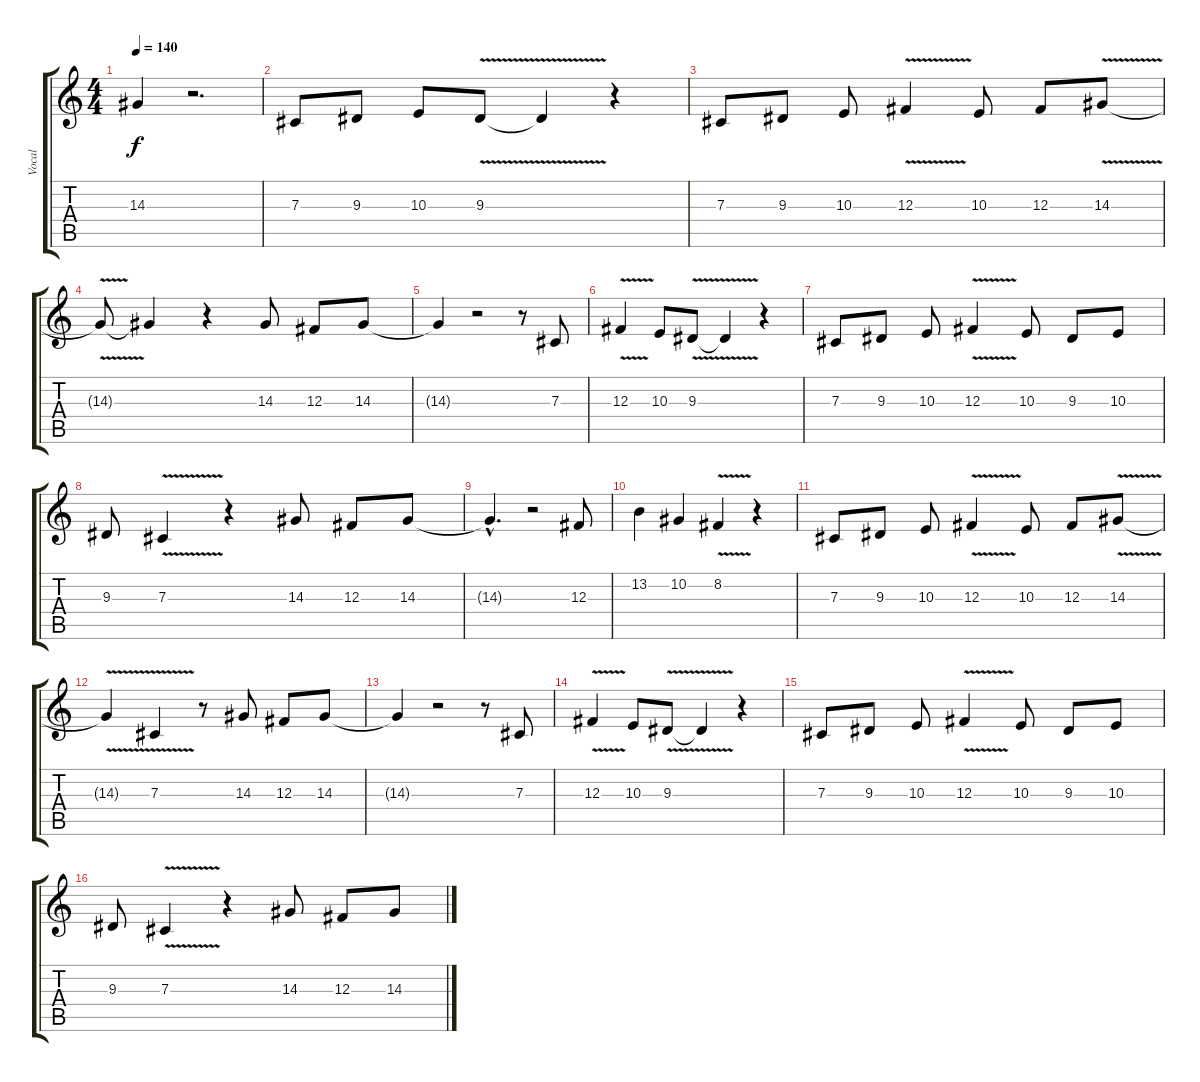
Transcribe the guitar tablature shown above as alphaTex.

\track ("Vocal" "Vocal") {instrument tenorsax}
\staff {score tabs}
\tuning (Eb4 Bb3 Gb3 Db3 Ab2 Eb2) {hide}
\ts (4 4)
\tempo 140
\clef g2
\ks c
14.3{t}.4{dy f} r.2{d} |
7.3.8 9.3.8 10.3.8 9.3{v}.8 9.3{t}.4 r.4 |
7.3.8 9.3.8 10.3.8 12.3{v}.4 10.3.8 12.3.8 14.3{v}.8 |
14.3{t}.8 14.3{t}.4 r.4 14.3.8 12.3.8 14.3.8 |
14.3{t}.4 r.2 r.8 7.3.8 |
12.3{v}.4 10.3.8 9.3{v}.8 9.3{t}.4 r.4 |
7.3.8 9.3.8 10.3.8 12.3{v}.4 10.3.8 9.3.8 10.3.8 |
9.3.8 7.3{v}.4 r.4 14.3.8 12.3.8 14.3.8 |
14.3{hac t}.4{d} r.2 12.3.8 |
13.2.4 10.2.4 8.2{v}.4 r.4 |
7.3.8 9.3.8 10.3.8 12.3{v}.4 10.3.8 12.3.8 14.3{v}.8 |
14.3{t}.4 7.3{v}.4 r.8 14.3.8 12.3.8 14.3.8 |
14.3{t}.4 r.2 r.8 7.3.8 |
12.3{v}.4 10.3.8 9.3{v}.8 9.3{t}.4 r.4 |
7.3.8 9.3.8 10.3.8 12.3{v}.4 10.3.8 9.3.8 10.3.8 |
9.3.8 7.3{v}.4 r.4 14.3.8 12.3.8 14.3.8
